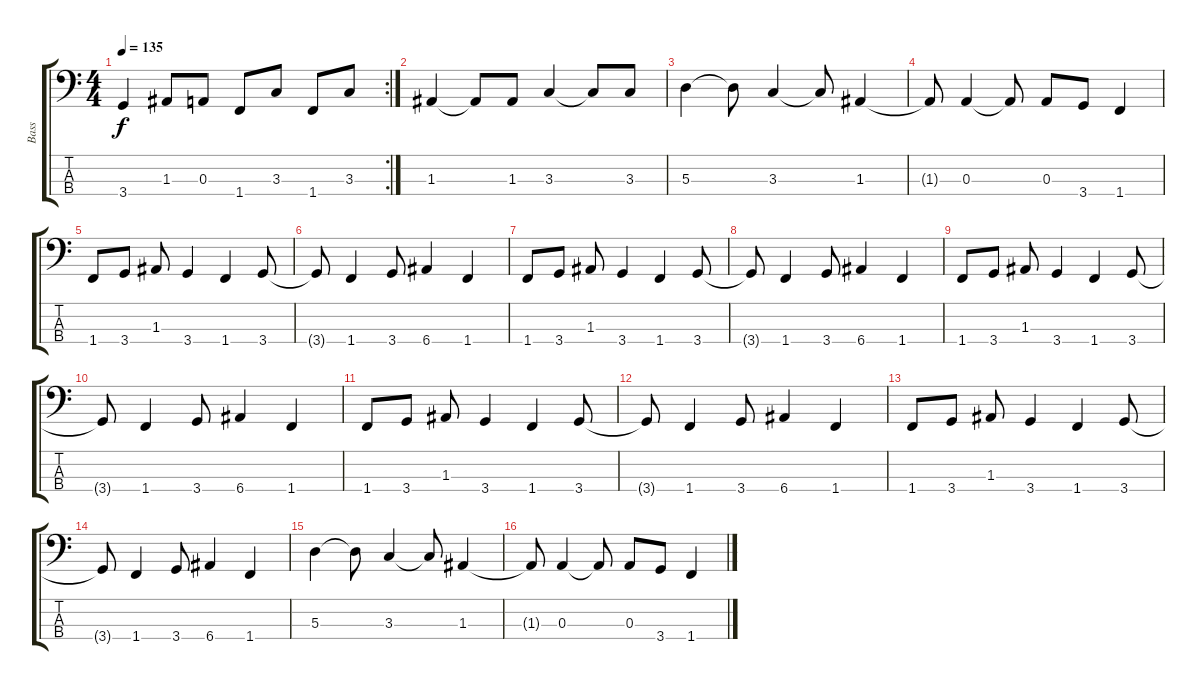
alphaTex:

\track ("Bass" "Bass") {instrument electricbassfinger}
\staff {score tabs}
\tuning (G2 D2 A1 E1) {hide}
\rc 2
\ts (4 4)
\tempo 135
\clef f4
\ks c
3.4.4{dy f} 1.3.8 0.3.8 1.4.8 3.3.8 1.4.8 3.3.8 |
1.3.4 1.3{t}.8 1.3.8 3.3.4 3.3{t}.8 3.3.8 |
5.3.4 5.3{t}.8 3.3.4 3.3{t}.8 1.3.4 |
1.3{t}.8 0.3.4 0.3{t}.8 0.3.8 3.4.8 1.4.4 |
1.4.8 3.4.8 1.3.8 3.4.4 1.4.4 3.4.8 |
3.4{t}.8 1.4.4 3.4.8 6.4.4 1.4.4 |
1.4.8 3.4.8 1.3.8 3.4.4 1.4.4 3.4.8 |
3.4{t}.8 1.4.4 3.4.8 6.4.4 1.4.4 |
1.4.8 3.4.8 1.3.8 3.4.4 1.4.4 3.4.8 |
3.4{t}.8 1.4.4 3.4.8 6.4.4 1.4.4 |
1.4.8 3.4.8 1.3.8 3.4.4 1.4.4 3.4.8 |
3.4{t}.8 1.4.4 3.4.8 6.4.4 1.4.4 |
1.4.8 3.4.8 1.3.8 3.4.4 1.4.4 3.4.8 |
3.4{t}.8 1.4.4 3.4.8 6.4.4 1.4.4 |
5.3.4 5.3{t}.8 3.3.4 3.3{t}.8 1.3.4 |
1.3{t}.8 0.3.4 0.3{t}.8 0.3.8 3.4.8 1.4.4
